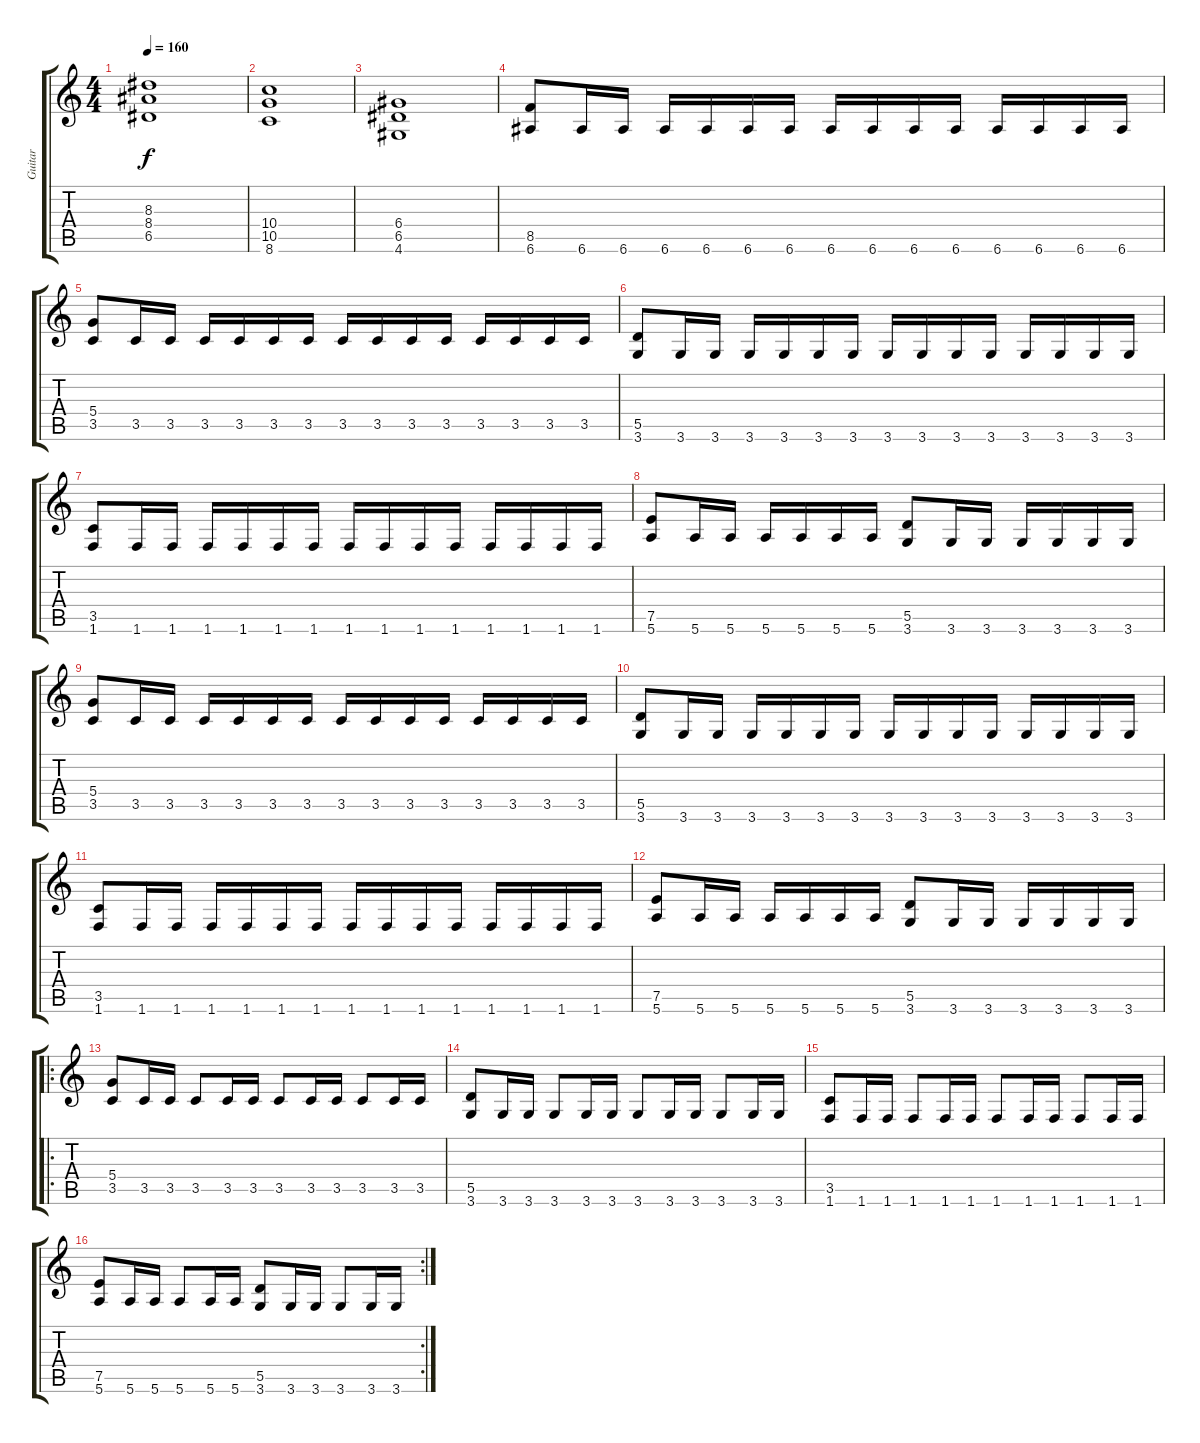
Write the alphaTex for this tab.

\track ("Guitar" "Guitar") {instrument overdrivenguitar}
\staff {score tabs}
\tuning (E4 B3 G3 D3 A2 E2) {hide}
\ts (4 4)
\tempo 160
\clef g2
\ks c
(8.3 8.4 6.5).1{dy f} |
(10.4 10.5 8.6).1 |
(6.4 6.5 4.6).1 |
(8.5 6.6).8 6.6.16 6.6.16 6.6.16 6.6.16 6.6.16 6.6.16 6.6.16 6.6.16 6.6.16 6.6.16 6.6.16 6.6.16 6.6.16 6.6.16 |
(5.4 3.5).8 3.5.16 3.5.16 3.5.16 3.5.16 3.5.16 3.5.16 3.5.16 3.5.16 3.5.16 3.5.16 3.5.16 3.5.16 3.5.16 3.5.16 |
(5.5 3.6).8 3.6.16 3.6.16 3.6.16 3.6.16 3.6.16 3.6.16 3.6.16 3.6.16 3.6.16 3.6.16 3.6.16 3.6.16 3.6.16 3.6.16 |
(3.5 1.6).8 1.6.16 1.6.16 1.6.16 1.6.16 1.6.16 1.6.16 1.6.16 1.6.16 1.6.16 1.6.16 1.6.16 1.6.16 1.6.16 1.6.16 |
(7.5 5.6).8 5.6.16 5.6.16 5.6.16 5.6.16 5.6.16 5.6.16 (5.5 3.6).8 3.6.16 3.6.16 3.6.16 3.6.16 3.6.16 3.6.16 |
(5.4 3.5).8 3.5.16 3.5.16 3.5.16 3.5.16 3.5.16 3.5.16 3.5.16 3.5.16 3.5.16 3.5.16 3.5.16 3.5.16 3.5.16 3.5.16 |
(5.5 3.6).8 3.6.16 3.6.16 3.6.16 3.6.16 3.6.16 3.6.16 3.6.16 3.6.16 3.6.16 3.6.16 3.6.16 3.6.16 3.6.16 3.6.16 |
(3.5 1.6).8 1.6.16 1.6.16 1.6.16 1.6.16 1.6.16 1.6.16 1.6.16 1.6.16 1.6.16 1.6.16 1.6.16 1.6.16 1.6.16 1.6.16 |
(7.5 5.6).8 5.6.16 5.6.16 5.6.16 5.6.16 5.6.16 5.6.16 (5.5 3.6).8 3.6.16 3.6.16 3.6.16 3.6.16 3.6.16 3.6.16 |
\ro
(5.4 3.5).8 3.5.16 3.5.16 3.5.8 3.5.16 3.5.16 3.5.8 3.5.16 3.5.16 3.5.8 3.5.16 3.5.16 |
(5.5 3.6).8 3.6.16 3.6.16 3.6.8 3.6.16 3.6.16 3.6.8 3.6.16 3.6.16 3.6.8 3.6.16 3.6.16 |
(3.5 1.6).8 1.6.16 1.6.16 1.6.8 1.6.16 1.6.16 1.6.8 1.6.16 1.6.16 1.6.8 1.6.16 1.6.16 |
\rc 2
(7.5 5.6).8 5.6.16 5.6.16 5.6.8 5.6.16 5.6.16 (5.5 3.6).8 3.6.16 3.6.16 3.6.8 3.6.16 3.6.16
